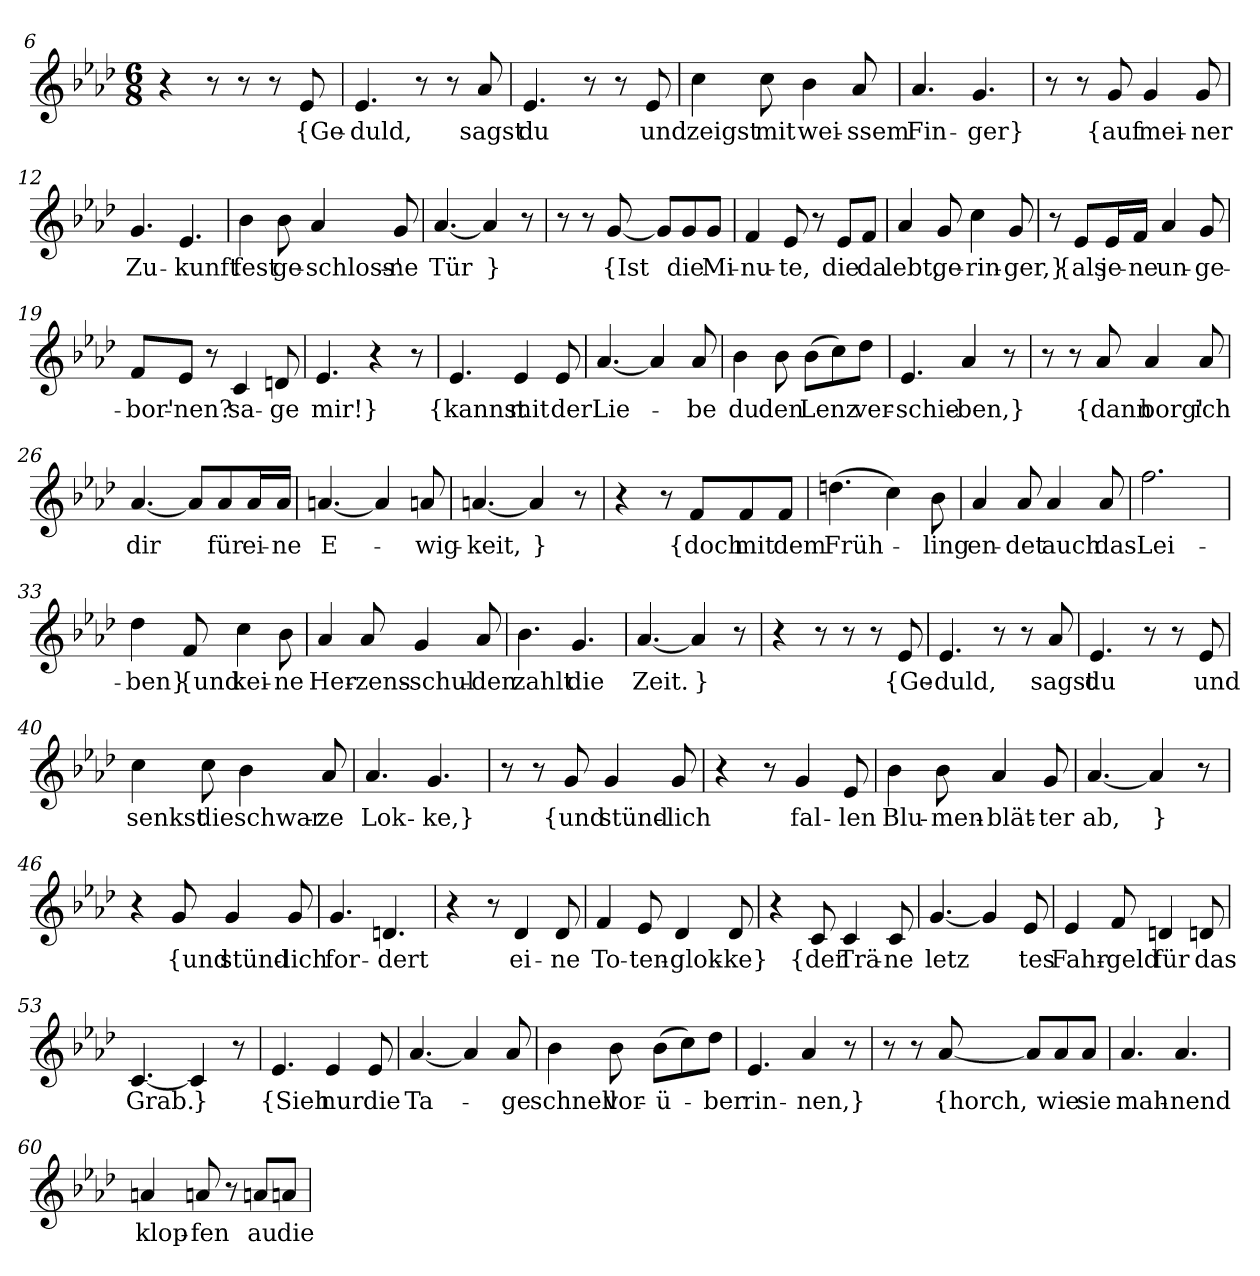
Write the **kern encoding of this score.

**kern	**text
*part1	*part1
*staff1	*staff1
*clefG2	*
*k[b-e-a-d-]	*
*M6/8	*
=6	=6
4r	.
8r	.
8r	.
8r	.
8e-	{Ge-
=7	=7
4.e-	-duld,
8r	.
8r	.
8a-	sagst
=8	=8
4.e-	du
8r	.
8r	.
8e-	und
=9	=9
4cc	zeigst
8cc	mit
4b-	wei-
8a-	-ssem
=10	=10
4.a-	Fin-
4.g	-ger}
=11	=11
8r	.
8r	.
8g	{auf
4g	mei-
8g	-ner
=12	=12
4.g	Zu-
4.e-	-kunft
=13	=13
4b-	fest
8b-	ge-
4a-	-schloss'-
8g	-ne
=14	=14
[4.a-	Tür
4a-]	}
8r	.
=15	=15
8r	.
8r	.
[8g	{Ist
8g/L]	.
8g/	die
8g/J	Mi-
=16	=16
4f	-nu-
8e-	-te,
8r	.
8e-/L	die
8f/J	da
=17	=17
4a-	lebt,
8g	ge-
4cc	-rin-
8g	-ger,}
=18	=18
8r	.
8e-/L	{als
16e-/L	je-
16f/JJ	-ne
4a-	un-
8g	-ge-
=19	=19
8f/L	-bor'-
8e-/J	-nen?
8r	.
4c	sa-
8dn	-ge
=20	=20
4.e-	mir!}
4r	.
8r	.
=21	=21
4.e-	{kannst
4e-	mit
8e-	der
=22	=22
[4.a-	Lie-
4a-]	.
8a-	-be
=23	=23
4b-	du
8b-	den
(8b-\L	Lenz
8cc\)	.
8dd-\J	ver-
=24	=24
4.e-	-schie-
4a-	-ben,}
8r	.
=25	=25
8r	.
8r	.
8a-	{dann
4a-	borg'
8a-	ich
=26	=26
[4.a-	dir
8a-/L]	.
8a-/	für
16a-/L	ei-
16a-/JJ	-ne
=27	=27
[4.an	E-
4an]	.
8an	-wig-
=28	=28
[4.an	-keit,
4an]	}
8r	.
=29	=29
4r	.
8r	.
8f/L	{doch
8f/	mit
8f/J	dem
=30	=30
(4.ddn	Früh-
4cc)	.
8b-	-ling
=31	=31
4a-	en-
8a-	-det
4a-	auch
8a-	das
=32	=32
2.ff	Lei-
=33	=33
4dd-	-ben}
8f	{und
4cc	kei-
8b-	-ne
=34	=34
4a-	Her-
8a-	-zens-
4g	-schul-
8a-	-den
=35	=35
4.b-	zahlt
4.g	die
=36	=36
[4.a-	Zeit.
4a-]	}
8r	.
=37	=37
4r	.
8r	.
8r	.
8r	.
8e-	{Ge-
=38	=38
4.e-	-duld,
8r	.
8r	.
8a-	sagst
=39	=39
4.e-	du
8r	.
8r	.
8e-	und
=40	=40
4cc	senkst
8cc	die
4b-	schwar-
8a-	-ze
=41	=41
4.a-	Lok-
4.g	-ke,}
=42	=42
8r	.
8r	.
8g	{und
4g	stünd-
8g	-lich
=43	=43
4r	.
8r	.
4g	fal-
8e-	-len
=44	=44
4b-	Blu-
8b-	-men-
4a-	blät-
8g	-ter
=45	=45
[4.a-	ab,
4a-]	}
8r	.
=46	=46
4r	.
8g	{und
4g	stünd-
8g	-lich
=47	=47
4.g	for-
4.dn	-dert
=48	=48
4r	.
8r	.
4d-	ei-
8d-	-ne
=49	=49
4f	To-
8e-	-ten-
4d-	-glok-
8d-	-ke}
=50	=50
4r	.
8c	{der
4c	Trä-
8c	-ne
=51	=51
[4.g	letz
4g]	.
8e-	-tes
=52	=52
4e-	Fahr-
8f	-geld
4dn	für
8dn	das
=53	=53
[4.c	Grab.
4c]	}
8r	.
=54	=54
4.e-	{Sieh
4e-	nur
8e-	die
=55	=55
[4.a-	Ta-
4a-]	.
8a-	-ge
=56	=56
4b-	schnell
8b-	vor-
(8b-\L	-ü-
8cc\)	.
8dd-\J	-ber
=57	=57
4.e-	rin-
4a-	-nen,}
8r	.
=58	=58
8r	.
8r	.
[8a-	{horch,
8a-/L]	.
8a-/	wie
8a-/J	sie
=59	=59
4.a-	mah-
4.a-	-nend
=60	=60
4an	klop-
8an	-fen
8r	.
8an/L	au
8an/J	die
=	=
*-	*-
